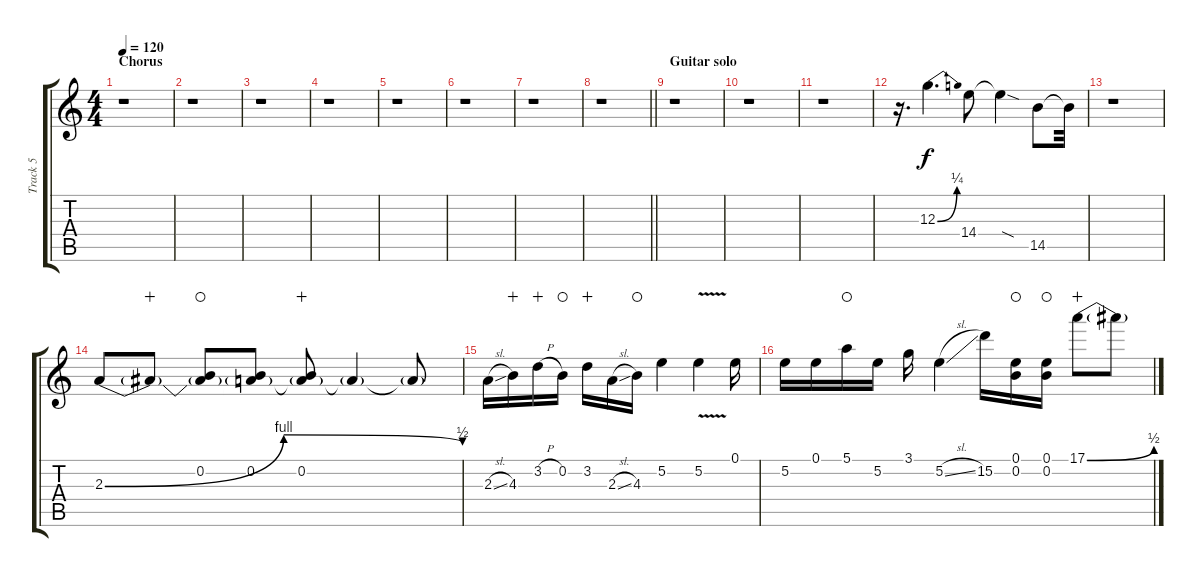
\track ("Track 5" "Track 5") {instrument overdrivenguitar}
\staff {score tabs}
\tuning (E4 B3 G3 D3 A2 E2) {hide}
\ts (4 4)
\section ("" "Chorus")
\tempo 120
\clef g2
\ks c
r.1{dy f} |
r.1 |
r.1 |
r.1 |
r.1 |
r.1 |
r.1 |
\barLineRight lightlight
r.1 |
\section ("" "Guitar solo")
r.1 |
r.1 |
r.1 |
r.16{d} 12.3{be (bend 0 0 60 1)}.4{d} 14.4.8 14.4{sod t}.4 14.5.8 14.5{t}.32 |
r.1 |
2.3{be (bendrelease 0 0 20 4 45 4 60 2)}.8 2.3{t}.8{wahc} (0.2 2.3{t}).8{waho} (0.2 2.3{t}).8 (0.2 2.3{t}).8{wahc} 2.3{t}.4 2.3{t}.8 |
2.3{sl}.16 4.3.16{wahc} 3.2{h}.16{wahc} 0.2.16{waho} 3.2.16{wahc} 2.3{sl}.16 4.3.16{waho} 5.2.4 5.2{v}.4 0.1.16 |
5.2.16 0.1.16 5.1.16{waho} 5.2.16 3.1.16 5.2{sl}.4 15.2.16 (0.1 0.2).16{waho} (0.1 0.2).16{waho} 17.1{be (bend 0 0 60 2)}.8{wahc} 17.1{t}.8
